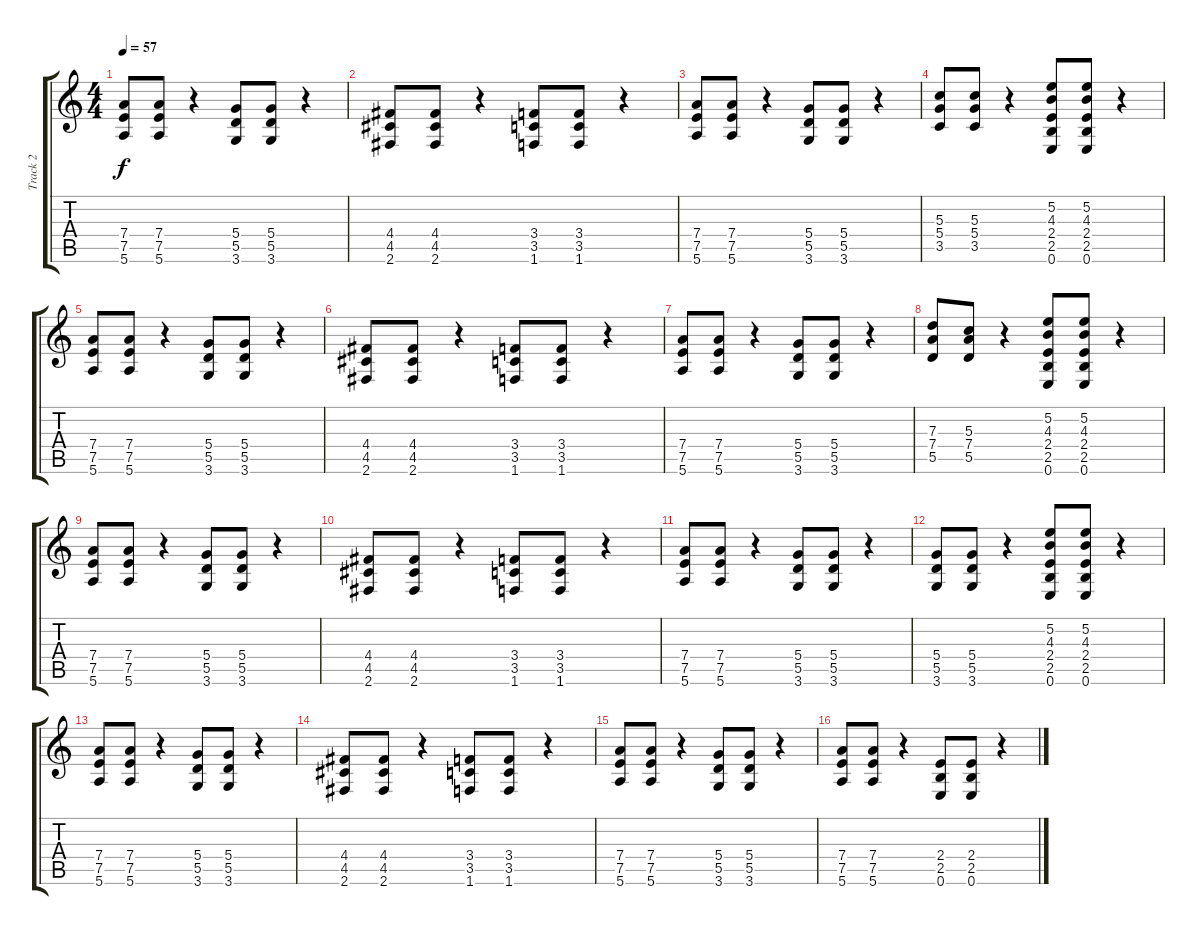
\track ("Track 2" "Track 2") {instrument overdrivenguitar}
\staff {score tabs}
\tuning (E4 B3 G3 D3 A2 E2) {hide}
\ts (4 4)
\tempo 57
\clef g2
\ks c
(7.4 7.5 5.6).8{dy f} (7.4 7.5 5.6).8 r.4 (5.4 5.5 3.6).8{beam merge} (5.4 5.5 3.6).8 r.4 |
(4.4 4.5 2.6).8 (4.4 4.5 2.6).8 r.4 (3.4 3.5 1.6).8 (3.4 3.5 1.6).8 r.4 |
(7.4 7.5 5.6).8 (7.4 7.5 5.6).8 r.4 (5.4 5.5 3.6).8{beam merge} (5.4 5.5 3.6).8 r.4 |
(5.3 5.4 3.5).8 (5.3 5.4 3.5).8 r.4 (5.2 4.3 2.4 2.5 0.6).8 (5.2 4.3 2.4 2.5 0.6).8 r.4 |
(7.4 7.5 5.6).8 (7.4 7.5 5.6).8 r.4 (5.4 5.5 3.6).8{beam merge} (5.4 5.5 3.6).8 r.4 |
(4.4 4.5 2.6).8 (4.4 4.5 2.6).8 r.4 (3.4 3.5 1.6).8 (3.4 3.5 1.6).8 r.4 |
(7.4 7.5 5.6).8 (7.4 7.5 5.6).8 r.4 (5.4 5.5 3.6).8{beam merge} (5.4 5.5 3.6).8 r.4 |
(7.3 7.4 5.5).8 (5.3 7.4 5.5).8 r.4 (5.2 4.3 2.4 2.5 0.6).8 (5.2 4.3 2.4 2.5 0.6).8 r.4 |
(7.4 7.5 5.6).8 (7.4 7.5 5.6).8 r.4 (5.4 5.5 3.6).8{beam merge} (5.4 5.5 3.6).8 r.4 |
(4.4 4.5 2.6).8 (4.4 4.5 2.6).8 r.4 (3.4 3.5 1.6).8 (3.4 3.5 1.6).8 r.4 |
(7.4 7.5 5.6).8 (7.4 7.5 5.6).8 r.4 (5.4 5.5 3.6).8{beam merge} (5.4 5.5 3.6).8 r.4 |
(5.4 5.5 3.6).8 (5.4 5.5 3.6).8 r.4 (5.2 4.3 2.4 2.5 0.6).8 (5.2 4.3 2.4 2.5 0.6).8 r.4 |
(7.4 7.5 5.6).8 (7.4 7.5 5.6).8 r.4 (5.4 5.5 3.6).8{beam merge} (5.4 5.5 3.6).8 r.4 |
(4.4 4.5 2.6).8 (4.4 4.5 2.6).8 r.4 (3.4 3.5 1.6).8 (3.4 3.5 1.6).8 r.4 |
(7.4 7.5 5.6).8 (7.4 7.5 5.6).8 r.4 (5.4 5.5 3.6).8{beam merge} (5.4 5.5 3.6).8 r.4 |
(7.4 7.5 5.6).8 (7.4 7.5 5.6).8 r.4 (2.4 2.5 0.6).8{beam merge} (2.4 2.5 0.6).8 r.4
